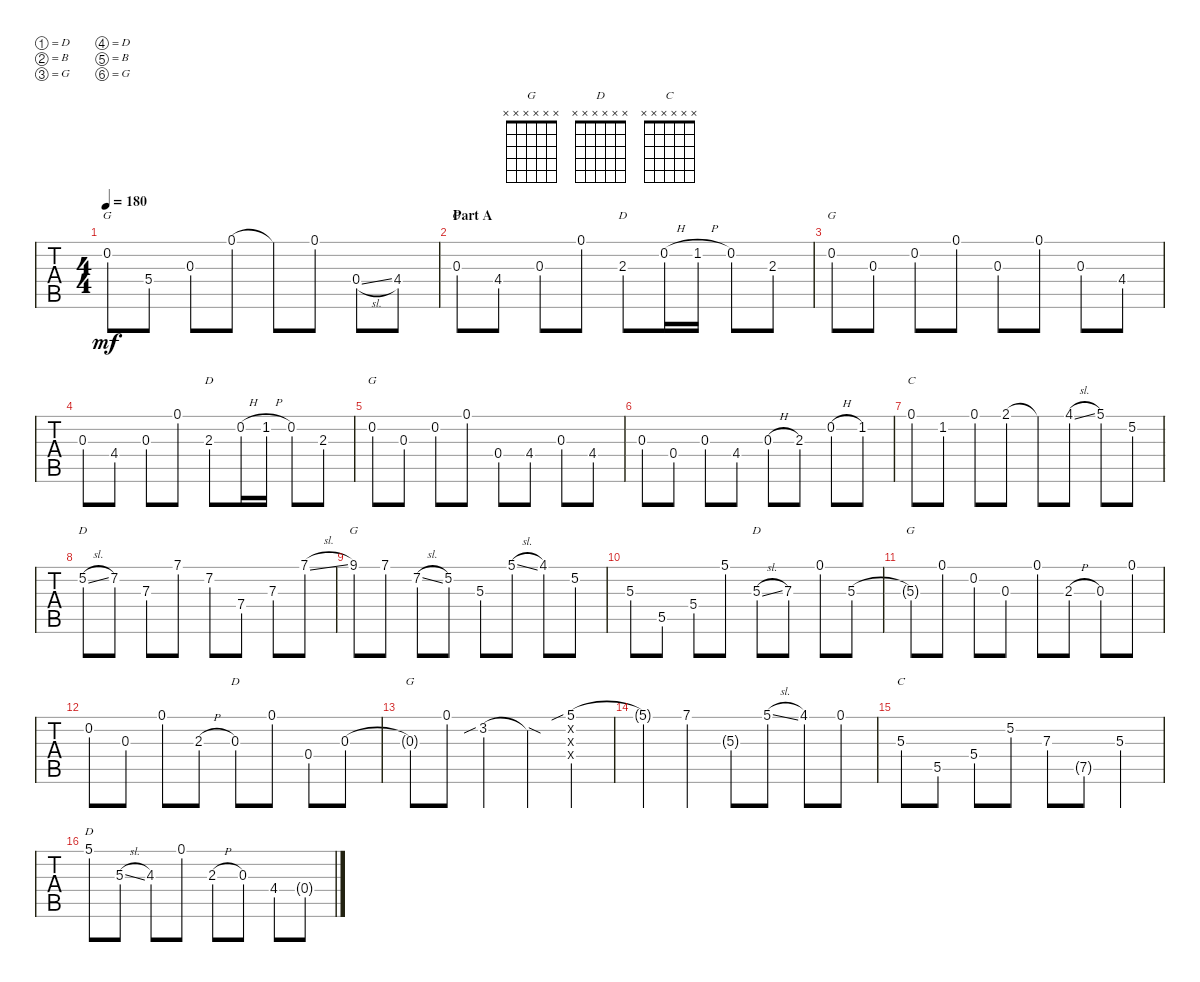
\defaultSystemsLayout 4
\bracketExtendMode groupsimilarinstruments
\singleTrackTrackNamePolicy hidden
\multiTrackTrackNamePolicy hidden
\otherSystemsTrackNameOrientation horizontal
\track ("Dobro" "Dobro") {instrument acousticguitarsteel}
\staff {tabs}
\tuning (D4 B3 G3 D3 B2 G2)
\chord ("G" x x x x x x)
\chord ("D" x x x x x x)
\chord ("C" x x x x x x)
\ts (4 4)
\tempo 180
\clef g2
\ks g
0.2.8{ch "G" dy mf} 5.4.8 0.3.8 0.1.8 0.1{t}.8 0.1.8 0.4{sl}.8 4.4.8 |
\section ("" "Part A")
0.3.8{ch "G"} 4.4.8 0.3.8 0.1.8 2.3.8{ch "D"} 0.2{h}.16 1.2{h}.16 0.2.8 2.3.8 |
0.2.8{ch "G"} 0.3.8 0.2.8 0.1.8 0.3.8 0.1.8 0.3.8 4.4.8 |
0.3.8 4.4.8 0.3.8 0.1.8 2.3.8{ch "D"} 0.2{h}.16 1.2{h}.16 0.2.8 2.3.8 |
0.2.8{ch "G"} 0.3.8 0.2.8 0.1.8 0.4.8 4.4.8 0.3.8 4.4.8 |
0.3.8 0.4.8 0.3.8 4.4.8 0.3{h}.8 2.3.8 0.2{h}.8 1.2.8 |
0.1.8{ch "C"} 1.2.8 0.1.8 2.1.8 2.1{t}.8 4.1{sl}.8 5.1.8 5.2.8 |
5.2{sl}.8{ch "D"} 7.2.8 7.3.8 7.1.8 7.2.8 7.4.8 7.3.8 7.1{sl}.8 |
9.1.8{ch "G"} 7.1.8 7.2{sl}.8 5.2.8 5.3.8 5.1{sl}.8 4.1.8 5.2.8 |
5.3.8 5.5.8 5.4.8 5.1.8 5.3{sl}.8{ch "D"} 7.3.8 0.1.8 5.3.8 |
5.3{t}.8{ch "G"} 0.1.8 0.2.8 0.3.8 0.1.8 2.3{h}.8 0.3.8 0.1.8 |
0.2.8 0.3.8 0.1.8 2.3{h}.8 0.3.8{ch "D"} 0.1.8 0.4.8 0.3.8 |
0.3{t}.8{ch "G"} 0.1.8 3.2{sib}.4 3.2{sod t}.4 (5.1{sib} 0.2{x} 0.3{x} 0.4{x}).4 |
5.1{t}.4 7.1.4 5.3{g}.8 5.1{sl}.8 4.1.8 0.1.8 |
5.3.8{ch "C"} 5.5.8 5.4.8 5.2.8 7.3.8 7.5{g}.8 5.3.4 |
5.1.8{ch "D"} 5.3{sl}.8 4.3.8 0.1.8 2.3{h}.8 0.3.8 4.4.8 0.4{g}.8
